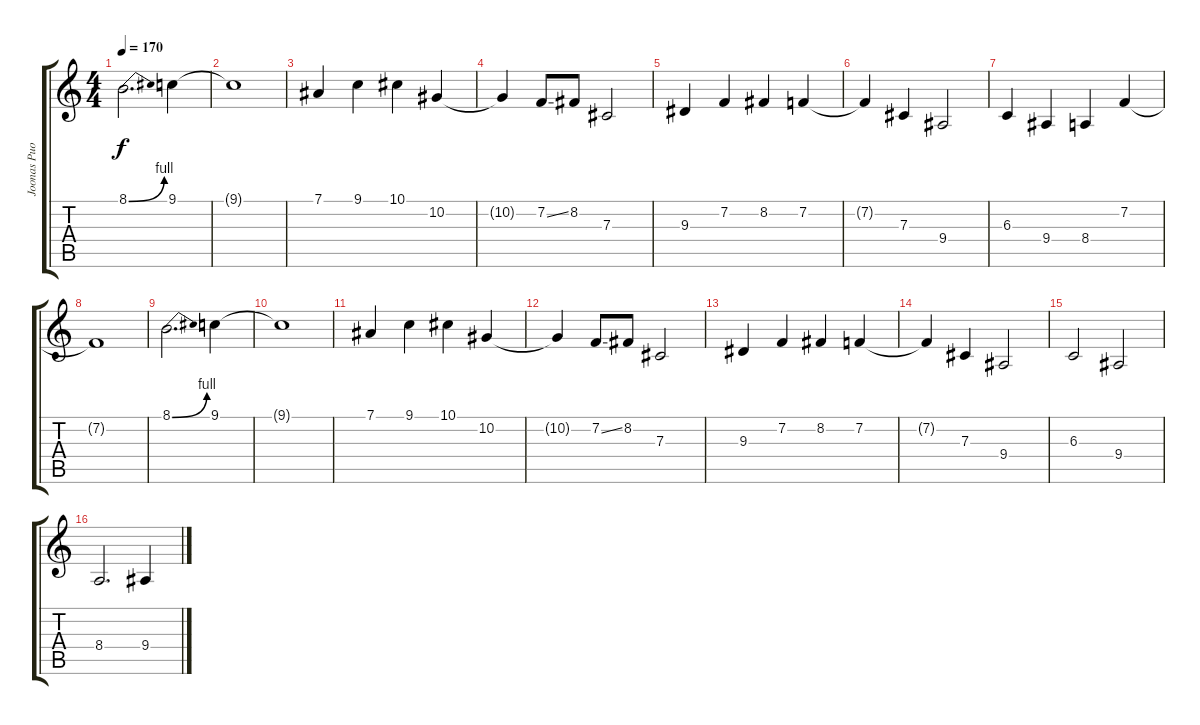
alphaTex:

\track ("Joonas Puolakka" "Joonas Puo") {instrument harpsichord}
\staff {score tabs}
\tuning (Eb4 Bb3 Gb3 Db3 Ab2 Eb2) {hide}
\ts (4 4)
\tempo 170
\clef g2
\ks c
8.1{be (bend 0 0 60 4)}.2{d dy f} 9.1.4 |
9.1{t}.1 |
7.1.4 9.1.4 10.1.4 10.2.4 |
10.2{t}.4 7.2{ss}.8 8.2.8 7.3.2 |
9.3.4 7.2.4 8.2.4 7.2.4 |
7.2{t}.4 7.3.4 9.4.2 |
6.3.4 9.4.4 8.4.4 7.2.4 |
7.2{t}.1 |
8.1{be (bend 0 0 60 4)}.2{d} 9.1.4 |
9.1{t}.1 |
7.1.4 9.1.4 10.1.4 10.2.4 |
10.2{t}.4 7.2{ss}.8 8.2.8 7.3.2 |
9.3.4 7.2.4 8.2.4 7.2.4 |
7.2{t}.4 7.3.4 9.4.2 |
6.3.2 9.4.2 |
8.4.2{d} 9.4.4
